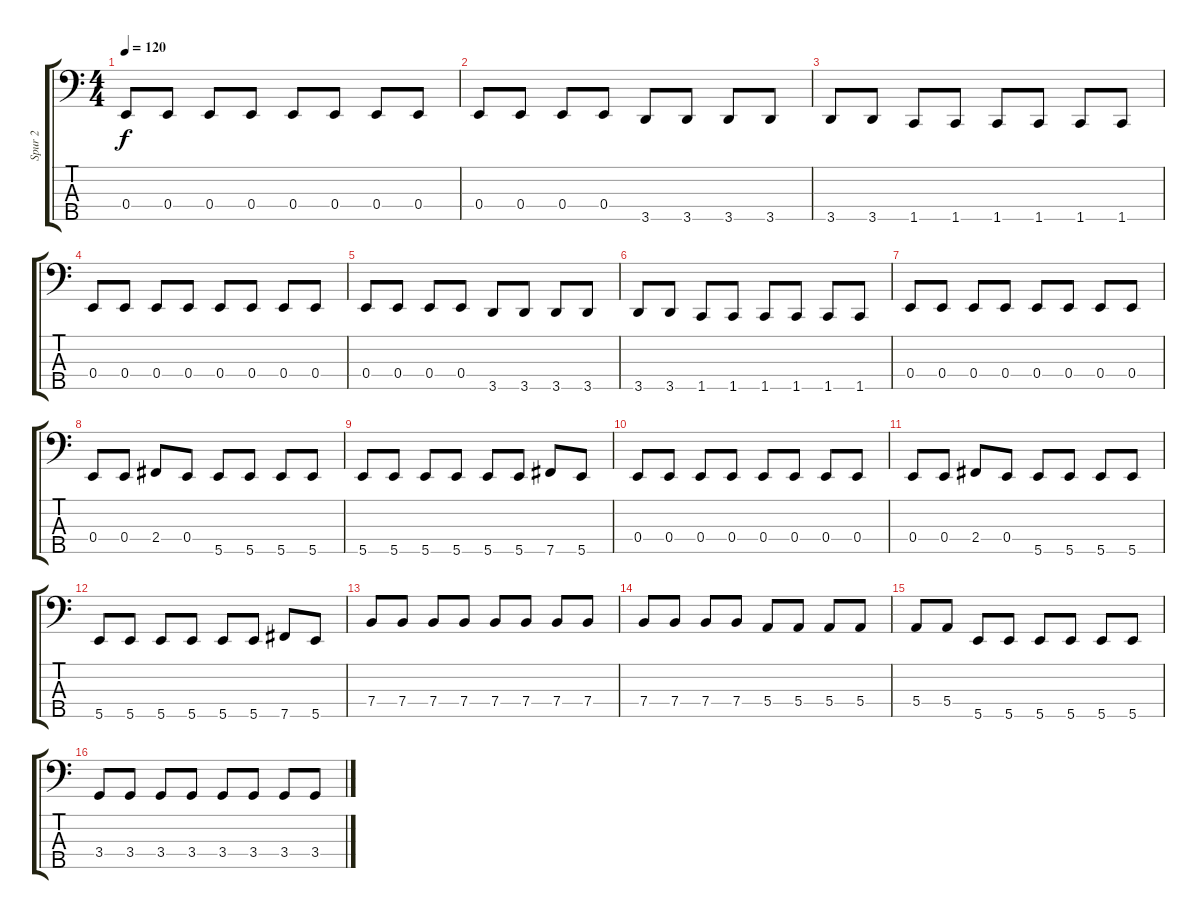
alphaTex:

\track ("Spur 2" "Spur 2") {instrument electricbasspick}
\staff {score tabs}
\tuning (G2 D2 A1 E1 B0) {hide}
\ts (4 4)
\tempo 120
\clef f4
\ks c
0.4.8{dy f} 0.4.8 0.4.8 0.4.8 0.4.8 0.4.8 0.4.8 0.4.8 |
0.4.8 0.4.8 0.4.8 0.4.8 3.5.8 3.5.8 3.5.8 3.5.8 |
3.5.8 3.5.8 1.5.8 1.5.8 1.5.8 1.5.8 1.5.8 1.5.8 |
0.4.8 0.4.8 0.4.8 0.4.8 0.4.8 0.4.8 0.4.8 0.4.8 |
0.4.8 0.4.8 0.4.8 0.4.8 3.5.8 3.5.8 3.5.8 3.5.8 |
3.5.8 3.5.8 1.5.8 1.5.8 1.5.8 1.5.8 1.5.8 1.5.8 |
0.4.8 0.4.8 0.4.8 0.4.8 0.4.8 0.4.8 0.4.8 0.4.8 |
0.4.8 0.4.8 2.4.8 0.4.8 5.5.8 5.5.8 5.5.8 5.5.8 |
5.5.8 5.5.8 5.5.8 5.5.8 5.5.8 5.5.8 7.5.8 5.5.8 |
0.4.8 0.4.8 0.4.8 0.4.8 0.4.8 0.4.8 0.4.8 0.4.8 |
0.4.8 0.4.8 2.4.8 0.4.8 5.5.8 5.5.8 5.5.8 5.5.8 |
5.5.8 5.5.8 5.5.8 5.5.8 5.5.8 5.5.8 7.5.8 5.5.8 |
7.4.8 7.4.8 7.4.8 7.4.8 7.4.8 7.4.8 7.4.8 7.4.8 |
7.4.8 7.4.8 7.4.8 7.4.8 5.4.8 5.4.8 5.4.8 5.4.8 |
5.4.8 5.4.8 5.5.8 5.5.8 5.5.8 5.5.8 5.5.8 5.5.8 |
3.4.8 3.4.8 3.4.8 3.4.8 3.4.8 3.4.8 3.4.8 3.4.8
